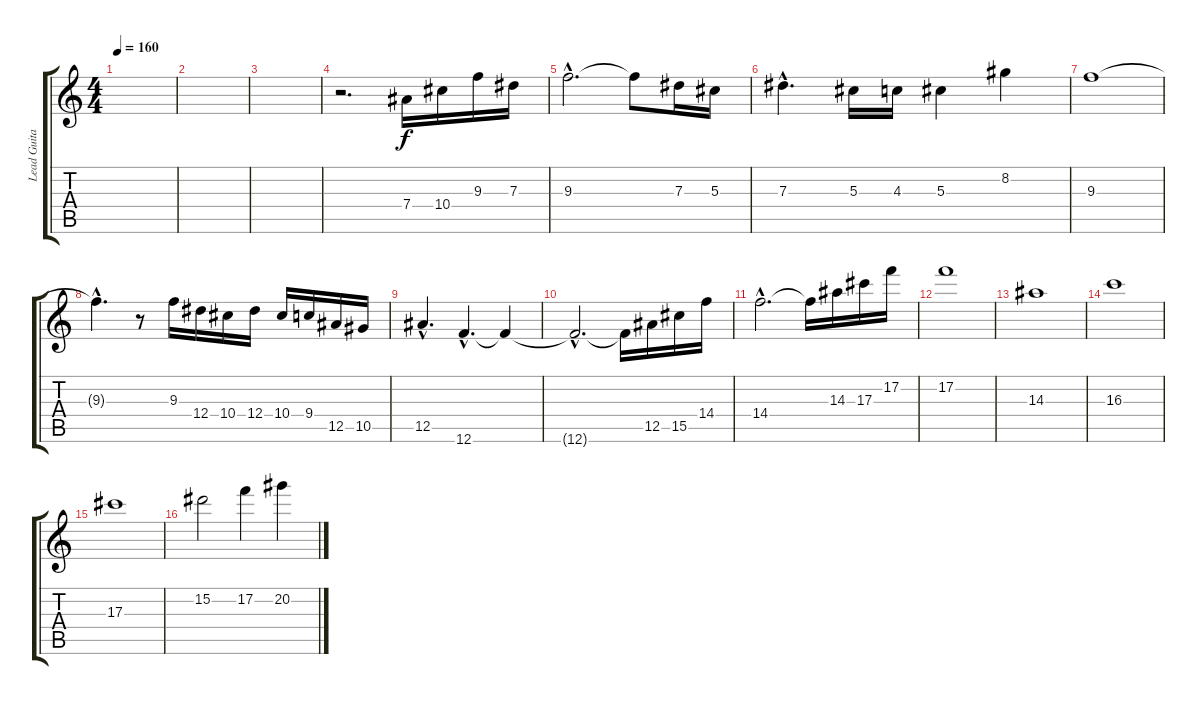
\track ("Lead Guitar 1" "Lead Guita") {instrument overdrivenguitar}
\staff {score tabs}
\tuning (F4 C4 Ab3 Eb3 Bb2 F2) {hide}
\ts (4 4)
\section ("" "")
\tempo 160
\clef g2
\ks c
|
|
|
r.2{d} 7.4.16 10.4.16 9.3.16 7.3.16 |
\section ("" "")
9.3{hac}.2{d} 9.3{t}.8 7.3.16 5.3.16 |
7.3{hac}.4{d} 5.3.16 4.3.16 5.3.4 8.2.4 |
9.3.1 |
9.3{hac t}.4{d} r.8 9.3.16 12.4.16 10.4.16 12.4.16 10.4.16 9.4.16 12.5.16 10.5.16 |
12.5{hac}.4{d} 12.6{hac}.4{d} 12.6{t}.4 |
12.6{hac t}.2{d} 12.6{t}.16 12.5.16 15.5.16 14.4.16 |
14.4{hac}.2{d} 14.4{t}.16 14.3.16 17.3.16 17.2.16 |
17.2.1 |
\section ("" "")
14.3.1 |
16.3.1 |
17.3.1 |
15.2.2 17.2.4 20.2.4
